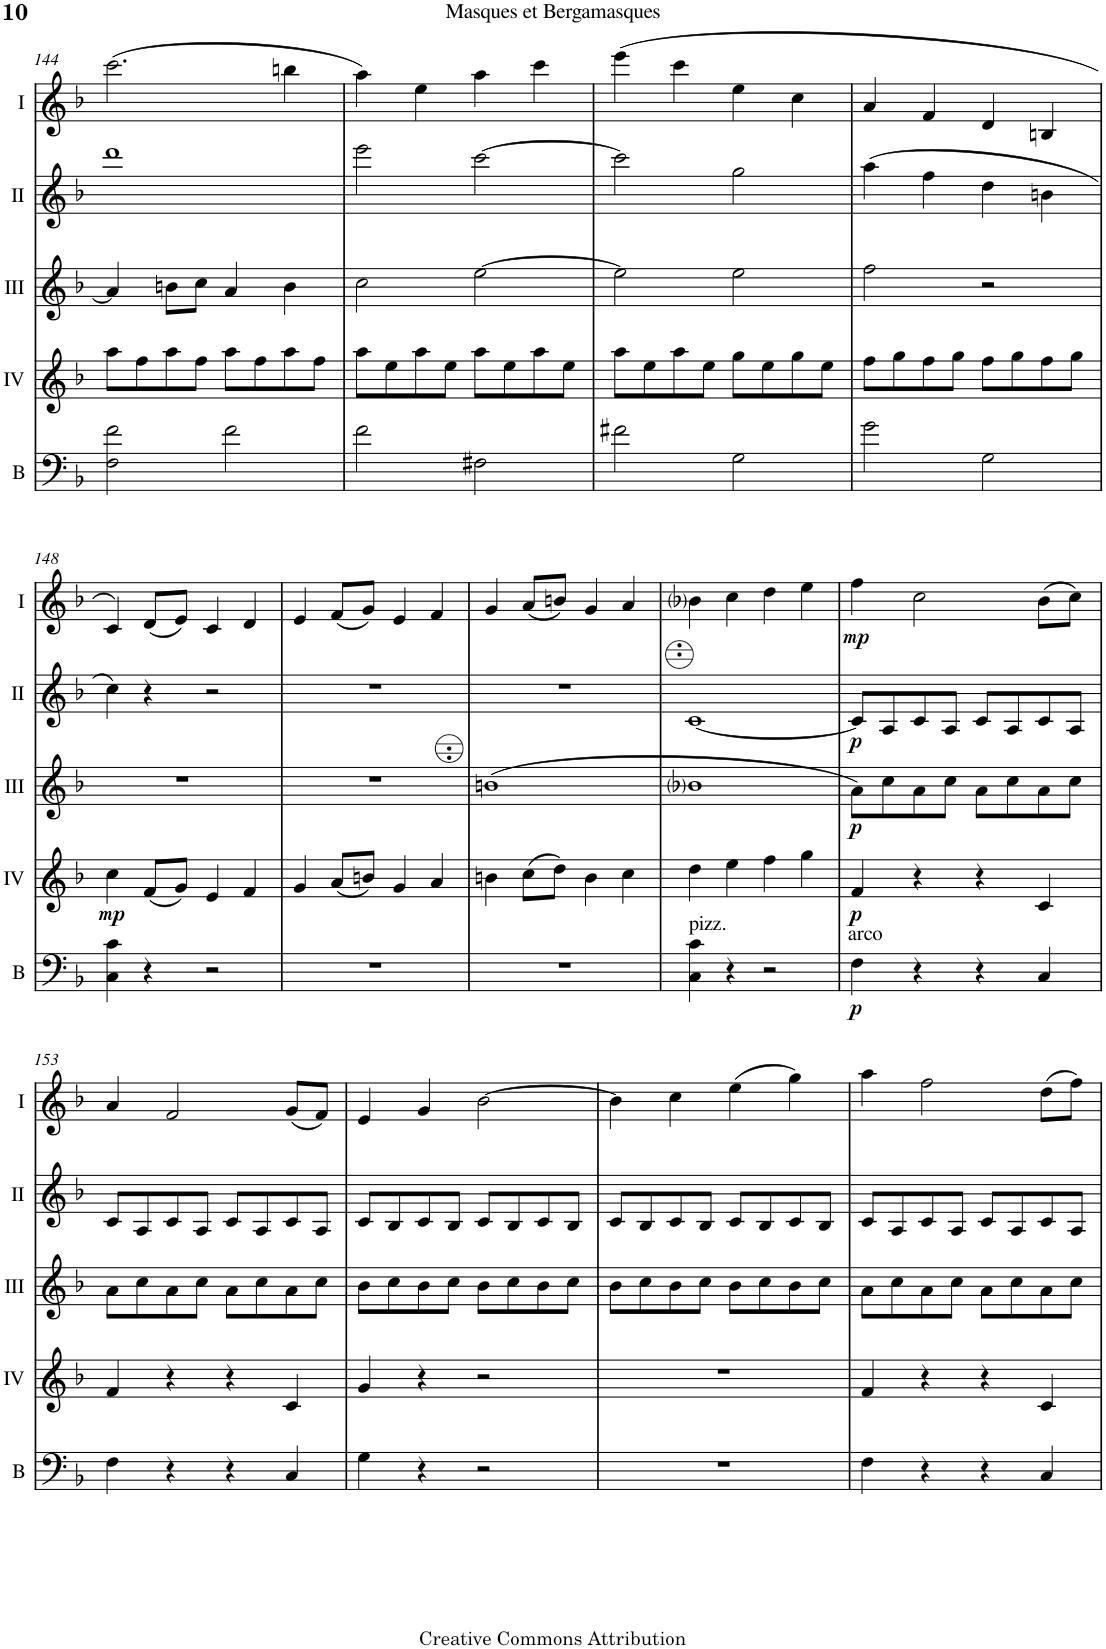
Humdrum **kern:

**kern	**dynam	**kern	**dynam	**kern	**dynam	**kern	**dynam	**kern	**dynam
*part5	*part5	*part4	*part4	*part3	*part3	*part2	*part2	*part1	*part1
*staff5	*staff5	*staff4	*staff4	*staff3	*staff3	*staff2	*staff2	*staff1	*staff1
*I"Bass	*	*I"Acc. 4	*	*I"Acc. 3	*	*I"Acc. 2	*	*I"Acc. 1	*
*I'B	*	*	*	*	*	*	*	*	*
!!LO:PB:g=z
*clefF4	*	*clefG2	*	*clefG2	*	*clefG2	*	*clefG2	*
*Trd7c12	*	*Trd7c12	*	*Trd7c12	*	*	*	*	*
*k[b-]	*	*k[b-]	*	*k[b-]	*	*k[b-]	*	*k[b-]	*
*M2/2	*	*M2/2	*	*M2/2	*	*M2/2	*	*M2/2	*
*met(c|)	*	*met(c|)	*	*met(c|)	*	*met(c|)	*	*met(c|)	*
=144	=144	=144	=144	=144	=144	=144	=144	=144	=144
2F\ 2f\	.	8aa\L	.	4a/]	.	1dd	.	(2.ccc\	.
.	.	8ff\	.	.	.	.	.	.	.
.	.	8aa\	.	8bn\L	.	.	.	.	.
.	.	8ff\J	.	8cc\J	.	.	.	.	.
2f\	.	8aa\L	.	4a/	.	.	.	.	.
.	.	8ff\	.	.	.	.	.	.	.
.	.	8aa\	.	4b\	.	.	.	4bbn\	.
.	.	8ff\J	.	.	.	.	.	.	.
=145	=145	=145	=145	=145	=145	=145	=145	=145	=145
2f\	.	8aa\L	.	2cc\	.	2ee\	.	4aa\)	.
.	.	8ee\	.	.	.	.	.	.	.
.	.	8aa\	.	.	.	.	.	4ee\	.
.	.	8ee\J	.	.	.	.	.	.	.
2F#X\	.	8aa\L	.	[2ee\	.	[2cc\	.	4aa\	.
.	.	8ee\	.	.	.	.	.	.	.
.	.	8aa\	.	.	.	.	.	4ccc\	.
.	.	8ee\J	.	.	.	.	.	.	.
=146	=146	=146	=146	=146	=146	=146	=146	=146	=146
2f#X\	.	8aa\L	.	2ee\]	.	2cc\]	.	(4eee\	.
.	.	8ee\	.	.	.	.	.	.	.
.	.	8aa\	.	.	.	.	.	4ccc\	.
.	.	8ee\J	.	.	.	.	.	.	.
2G\	.	8gg\L	.	2ee\	.	2g\	.	4ee\	.
.	.	8ee\	.	.	.	.	.	.	.
.	.	8gg\	.	.	.	.	.	4cc\	.
.	.	8ee\J	.	.	.	.	.	.	.
=147	=147	=147	=147	=147	=147	=147	=147	=147	=147
2g\	.	8ff\L	.	2ff\	.	(4a\	.	4a/	.
.	.	8gg\	.	.	.	.	.	.	.
.	.	8ff\	.	.	.	4f\	.	4f/	.
.	.	8gg\J	.	.	.	.	.	.	.
2G\	.	8ff\L	.	2r	.	4d\	.	4d/	.
.	.	8gg\	.	.	.	.	.	.	.
.	.	8ff\	.	.	.	4Bn\	.	4Bn/	.
.	.	8gg\J	.	.	.	.	.	.	.
!!LO:LB:g=z
=148	=148	=148	=148	=148	=148	=148	=148	=148	=148
!	!	!	!LO:DY:b	!	!	!	!	!	!
4C\ 4c\	.	4cc\	mp	1r	.	4c\)	.	4c/)	.
4r	.	(8f/L	.	.	.	4r	.	(8d/L	.
.	.	8g/J)	.	.	.	.	.	8e/J)	.
2r	.	4e/	.	.	.	2r	.	4c/	.
.	.	4f/	.	.	.	.	.	4d/	.
=149	=149	=149	=149	=149	=149	=149	=149	=149	=149
1r	.	4g/	.	1r	.	1r	.	4e/	.
.	.	(8a/L	.	.	.	.	.	(8f/L	.
.	.	8bn/J)	.	.	.	.	.	8g/J)	.
.	.	4g/	.	.	.	.	.	4e/	.
.	.	4a/	.	.	.	.	.	4f/	.
=150	=150	=150	=150	=150	=150	=150	=150	=150	=150
1r	.	4bn\	.	(1bn	.	1r	.	4g/	.
.	.	(8cc\L	.	.	.	.	.	(8a/L	.
.	.	8dd\J)	.	.	.	.	.	8bn/J)	.
.	.	4b\	.	.	.	.	.	4g/	.
.	.	4cc\	.	.	.	.	.	4a/	.
=151	=151	=151	=151	=151	=151	=151	=151	=151	=151
!LO:TX:a:t=pizz.	!	!	!	!	!	!	!	!	!
4C\ 4c\	.	4dd\	.	1b-i	.	[1c	.	4b-i\	.
4r	.	4ee\	.	.	.	.	.	4cc\	.
2r	.	4ff\	.	.	.	.	.	4dd\	.
.	.	4gg\	.	.	.	.	.	4ee\	.
=152	=152	=152	=152	=152	=152	=152	=152	=152	=152
!LO:TX:a:t=arco	!	!	!	!	!	!	!	!	!
!	!LO:DY:b	!	!LO:DY:b	!	!LO:DY:b	!	!LO:DY:b	!	!LO:DY:b
4F\	p	4f/	p	8a\L)	p	8c/L]	p	4ff\	mp
.	.	.	.	8cc\	.	8A/	.	.	.
4r	.	4r	.	8a\	.	8c/	.	2cc\	.
.	.	.	.	8cc\J	.	8A/J	.	.	.
4r	.	4r	.	8a\L	.	8c/L	.	.	.
.	.	.	.	8cc\	.	8A/	.	.	.
4C/	.	4c/	.	8a\	.	8c/	.	(8b-\L	.
.	.	.	.	8cc\J	.	8A/J	.	8cc\J)	.
!!LO:LB:g=z
=153	=153	=153	=153	=153	=153	=153	=153	=153	=153
4F\	.	4f/	.	8a\L	.	8c/L	.	4a/	.
.	.	.	.	8cc\	.	8A/	.	.	.
4r	.	4r	.	8a\	.	8c/	.	2f/	.
.	.	.	.	8cc\J	.	8A/J	.	.	.
4r	.	4r	.	8a\L	.	8c/L	.	.	.
.	.	.	.	8cc\	.	8A/	.	.	.
4C/	.	4c/	.	8a\	.	8c/	.	(8g/L	.
.	.	.	.	8cc\J	.	8A/J	.	8f/J)	.
=154	=154	=154	=154	=154	=154	=154	=154	=154	=154
4G\	.	4g/	.	8b-\L	.	8c/L	.	4e/	.
.	.	.	.	8cc\	.	8B-/	.	.	.
4r	.	4r	.	8b-\	.	8c/	.	4g/	.
.	.	.	.	8cc\J	.	8B-/J	.	.	.
2r	.	2r	.	8b-\L	.	8c/L	.	[2b-\	.
.	.	.	.	8cc\	.	8B-/	.	.	.
.	.	.	.	8b-\	.	8c/	.	.	.
.	.	.	.	8cc\J	.	8B-/J	.	.	.
=155	=155	=155	=155	=155	=155	=155	=155	=155	=155
1r	.	1r	.	8b-\L	.	8c/L	.	4b-\]	.
.	.	.	.	8cc\	.	8B-/	.	.	.
.	.	.	.	8b-\	.	8c/	.	4cc\	.
.	.	.	.	8cc\J	.	8B-/J	.	.	.
.	.	.	.	8b-\L	.	8c/L	.	(4ee\	.
.	.	.	.	8cc\	.	8B-/	.	.	.
.	.	.	.	8b-\	.	8c/	.	4gg\)	.
.	.	.	.	8cc\J	.	8B-/J	.	.	.
=156	=156	=156	=156	=156	=156	=156	=156	=156	=156
4F\	.	4f/	.	8a\L	.	8c/L	.	4aa\	.
.	.	.	.	8cc\	.	8A/	.	.	.
4r	.	4r	.	8a\	.	8c/	.	2ff\	.
.	.	.	.	8cc\J	.	8A/J	.	.	.
4r	.	4r	.	8a\L	.	8c/L	.	.	.
.	.	.	.	8cc\	.	8A/	.	.	.
4C/	.	4c/	.	8a\	.	8c/	.	(8dd\L	.
.	.	.	.	8cc\J	.	8A/J	.	8ff\J)	.
=	=	=	=	=	=	=	=	=	=
*-	*-	*-	*-	*-	*-	*-	*-	*-	*-
